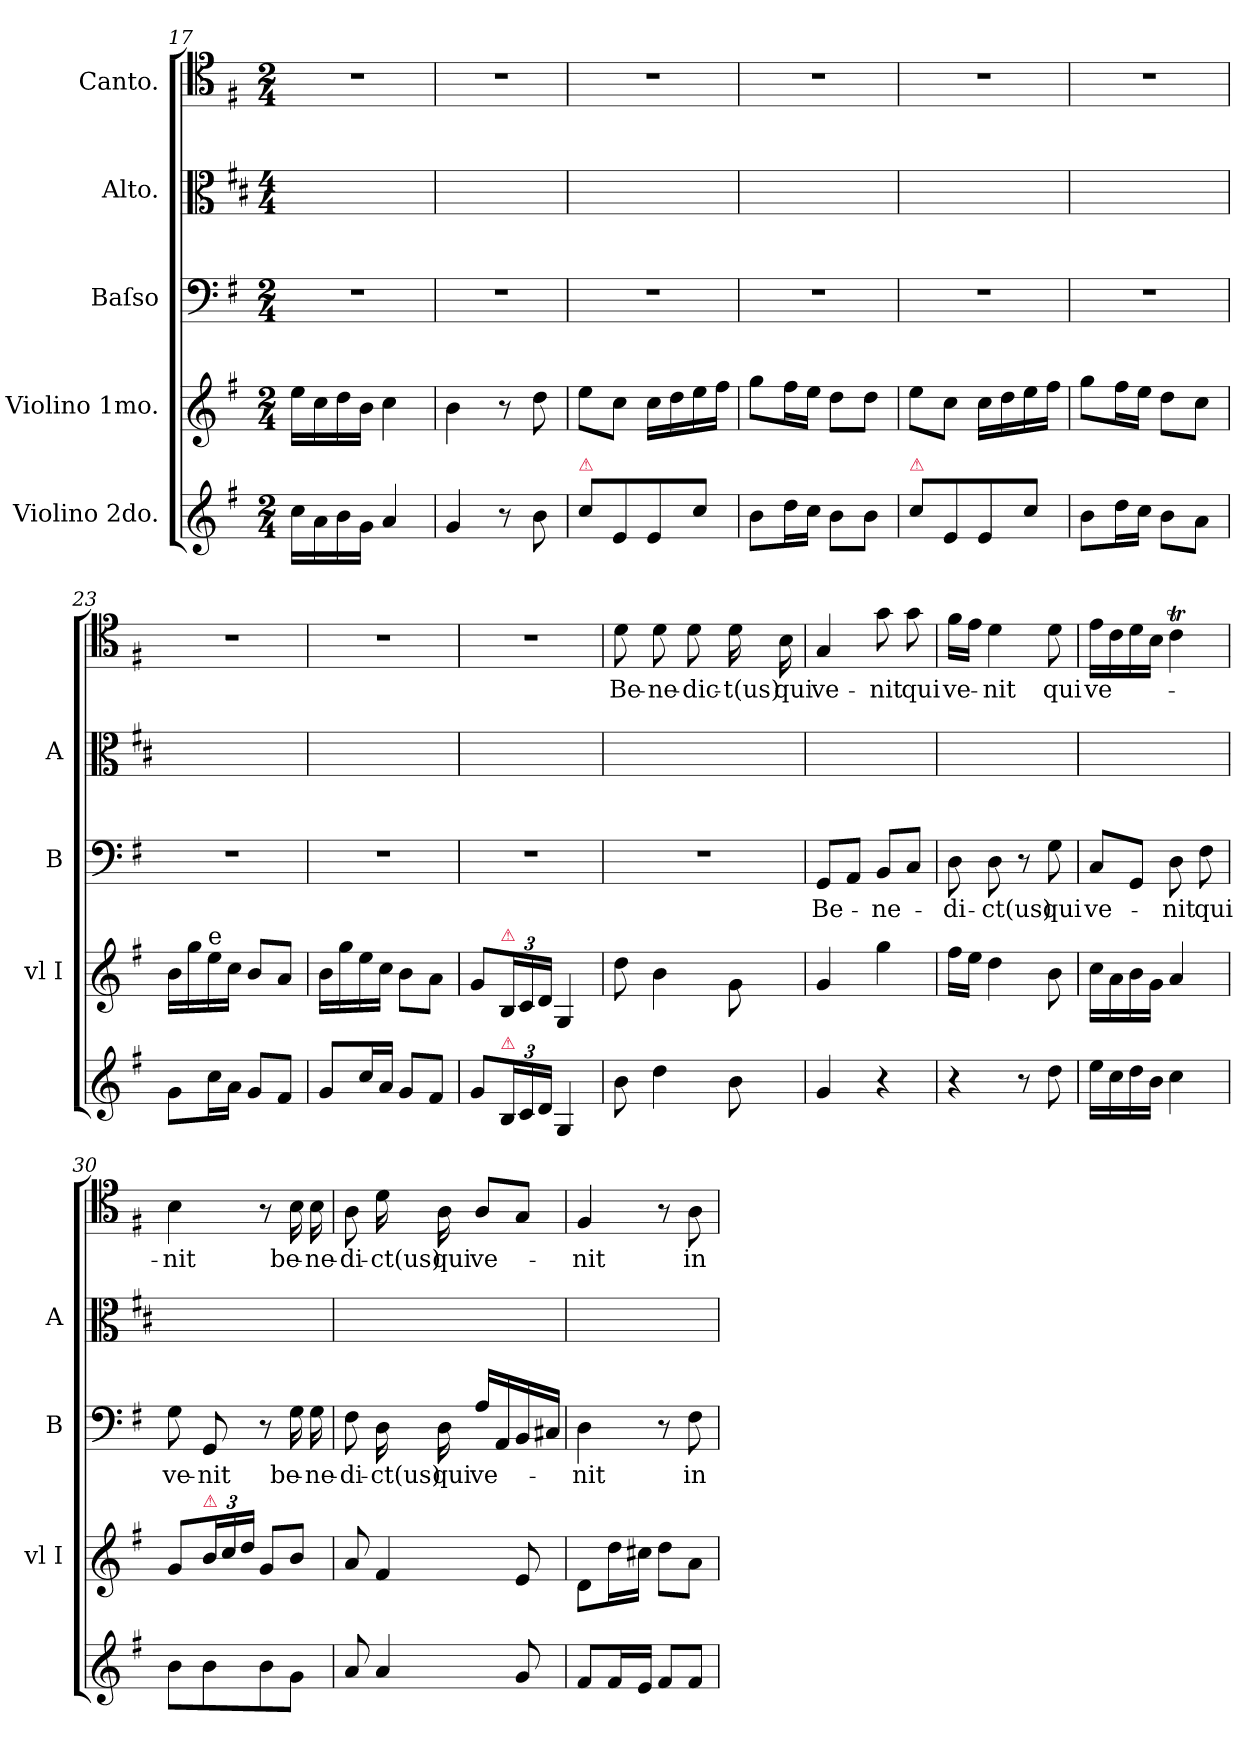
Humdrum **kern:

**kern	**kern	**dynam	**kern	**text	**kern	**kern	**text
*part5	*part4	*part4	*part3	*part3	*part2	*part1	*part1
*staff5	*staff4	*staff4	*staff3	*staff3	*staff2	*staff1	*staff1
*I"Violino 2do.	*I"Violino 1mo.	*	*I"Baſso	*	*I"Alto.	*I"Canto.	*
*	*I'vl I	*	*I'B	*	*I'A	*	*
*clefG2	*clefG2	*	*clefF4	*	*clefC3	*clefC4	*
*k[f#]	*k[f#]	*	*k[f#]	*	*k[f#c#]	*k[f#]	*
*M2/4	*M2/4	*	*M2/4	*	*M4/4	*M2/4	*
=17	=17	=17	=17	=17	=17	=17	=17
16cc\LL	16ee\LL	.	2r	.	2ryy	2r	.
16a\	16cc\	.	.	.	.	.	.
16b\	16dd\	.	.	.	.	.	.
16g\JJ	16b\JJ	.	.	.	.	.	.
4a/	4cc\	.	.	.	.	.	.
=18	=18	=18	=18	=18	=18	=18	=18
4g/	4b\	.	2r	.	2ryy	2r	.
8r	8r	.	.	.	.	.	.
8b\	8dd\	.	.	.	.	.	.
=19	=19	=19	=19	=19	=19	=19	=19
!LO:TX:a:color=crimson:t=⚠	!	!	!	!	!	!	!
8cc\L	8ee\L	.	2r	.	2ryy	2r	.
8e/	8cc\J	.	.	.	.	.	.
8e/	16cc\LL	.	.	.	.	.	.
.	16dd\	.	.	.	.	.	.
8cc/J	16ee\	.	.	.	.	.	.
.	16ff#\JJ	.	.	.	.	.	.
=20	=20	=20	=20	=20	=20	=20	=20
8b\L	8gg\L	.	2r	.	2ryy	2r	.
16dd\L	16ff#\L	.	.	.	.	.	.
16cc\JJ	16ee\JJ	.	.	.	.	.	.
8b\L	8dd\L	.	.	.	.	.	.
8b\J	8dd\J	.	.	.	.	.	.
=21	=21	=21	=21	=21	=21	=21	=21
!LO:TX:a:color=crimson:t=⚠	!	!	!	!	!	!	!
8cc\L	8ee\L	.	2r	.	2ryy	2r	.
8e/	8cc\J	.	.	.	.	.	.
8e/	16cc\LL	.	.	.	.	.	.
.	16dd\	.	.	.	.	.	.
8cc/J	16ee\	.	.	.	.	.	.
.	16ff#\JJ	.	.	.	.	.	.
=22	=22	=22	=22	=22	=22	=22	=22
8b\L	8gg\L	.	2r	.	2ryy	2r	.
16dd\L	16ff#\L	.	.	.	.	.	.
16cc\JJ	16ee\JJ	.	.	.	.	.	.
8b\L	8dd\L	.	.	.	.	.	.
8a\J	8cc\J	.	.	.	.	.	.
=23	=23	=23	=23	=23	=23	=23	=23
8g\L	16b\LL	.	2r	.	2ryy	2r	.
.	16gg\	.	.	.	.	.	.
!	!LO:TX:a:t=e	!	!	!	!	!	!
16cc\L	16ee\	.	.	.	.	.	.
16a\JJ	16cc\JJ	.	.	.	.	.	.
8g/L	8b/L	.	.	.	.	.	.
8f#/J	8a/J	.	.	.	.	.	.
=24	=24	=24	=24	=24	=24	=24	=24
8g/L	16b\LL	.	2r	.	2ryy	2r	.
.	16gg\	.	.	.	.	.	.
16cc/L	16ee\	.	.	.	.	.	.
16a/JJ	16cc\JJ	.	.	.	.	.	.
8g/L	8b\L	.	.	.	.	.	.
8f#/J	8a\J	.	.	.	.	.	.
=25	=25	=25	=25	=25	=25	=25	=25
8g/L	8g/L	.	2r	.	2ryy	2r	.
!	!LO:TX:a:color=crimson:t=⚠	!	!	!	!	!	!
!LO:TX:a:color=crimson:t=⚠	!	!	!	!	!	!	!
24B/L	24B/L	.	.	.	.	.	.
24c/	24c/	.	.	.	.	.	.
24d/JJ	24d/JJ	.	.	.	.	.	.
4G/	4G/	.	.	.	.	.	.
=26	=26	=26	=26	=26	=26	=26	=26
!	!	!LO:DY:a	!	!	!	!	!
8b\	8dd\	Po.	2r	.	2ryy	8d\	Be-
4dd\	4b\	.	.	.	.	8d\	-ne-
.	.	.	.	.	.	8d\	-dic-
8b\	8g\	.	.	.	.	16d\	-t(us)
.	.	.	.	.	.	16B\	qui
=27	=27	=27	=27	=27	=27	=27	=27
4g/	4g/	.	8GG/L	Be-	2ryy	4G/	ve-
.	.	.	8AA/J	.	.	.	.
4r	4gg\	.	8BB/L	-ne-	.	8g\	-nit
.	.	.	8C/J	.	.	8g\	qui
=28	=28	=28	=28	=28	=28	=28	=28
4r	16ff#\LL	.	8D\	-di-	2ryy	16f#\LL	ve-
.	16ee\JJ	.	.	.	.	16e\JJ	.
.	4dd\	.	8D\	-ct(us)	.	4d\	-nit
8r	.	.	8r	.	.	.	.
8dd\	8b\	.	8G\	qui	.	8d\	qui
=29	=29	=29	=29	=29	=29	=29	=29
16ee\LL	16cc\LL	.	8C/L	ve-	2ryy	16e\LL	ve-
16cc\	16a\	.	.	.	.	16c\	.
16dd\	16b\	.	8GG/J	.	.	16d\	.
16b\JJ	16g\JJ	.	.	.	.	16B\JJ	.
4cc\	4a/	.	8D\	-nit	.	4cT\	.
.	.	.	8F#\	qui	.	.	.
=30	=30	=30	=30	=30	=30	=30	=30
8b\L	8g/L	.	8G\	ve-	2ryy	4B\	-nit
!	!LO:TX:a:color=crimson:t=⚠	!	!	!	!	!	!
8b\	24b/L	.	8GG/	-nit	.	.	.
.	24cc/	.	.	.	.	.	.
.	24dd/JJ	.	.	.	.	.	.
8b\	8g/L	.	8r	.	.	8r	.
8g\J	8b/J	.	16G\	be-	.	16B\	be-
.	.	.	16G\	-ne-	.	16B\	-ne-
=31	=31	=31	=31	=31	=31	=31	=31
8a/	8a/	.	8F#\	-di-	2ryy	8A\	-di-
4a/	4f#/	.	16D\	-ct(us)	.	16d\	-ct(us)
.	.	.	16D\	qui	.	16A\	qui
.	.	.	16A\LL	ve-	.	8A/L	ve-
.	.	.	16AA/	.	.	.	.
8g/	8e/	.	16BB/	.	.	8G/J	.
.	.	.	16C#X/JJ	.	.	.	.
=32	=32	=32	=32	=32	=32	=32	=32
8f#/L	8d/L	.	4D\	-nit	2ryy	4F#/	-nit
16f#/L	16dd\L	.	.	.	.	.	.
16e/JJ	16cc#X\JJ	.	.	.	.	.	.
8f#/L	8dd\L	.	8r	.	.	8r	.
8f#/J	8a\J	.	8F#\	in	.	8A\	in
=	=	=	=	=	=	=	=
*-	*-	*-	*-	*-	*-	*-	*-
